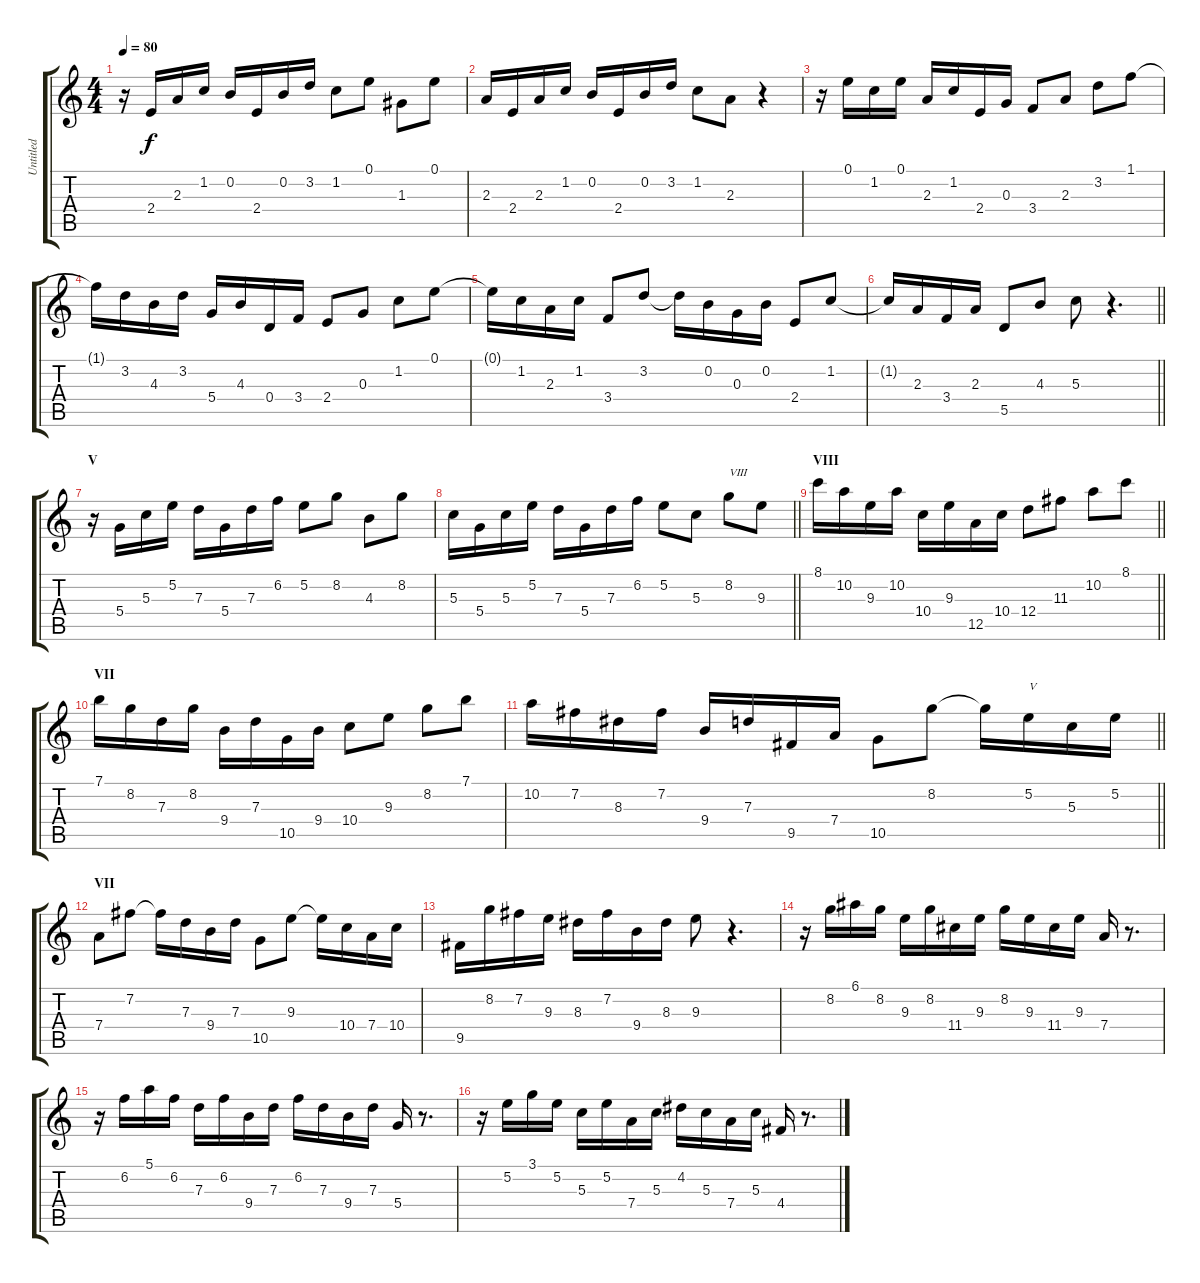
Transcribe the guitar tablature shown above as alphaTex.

\track ("Untitled" "Untitled") {instrument acousticguitarnylon}
\staff {score tabs}
\tuning (E4 B3 G3 D3 A2 E2) {hide}
\ts (4 4)
\tempo 80
\clef g2
\ks c
r.16{dy f instrument acousticguitarnylon} 2.4.16 2.3.16 1.2.16 0.2.16 2.4.16 0.2.16 3.2.16 1.2.8 0.1.8 1.3.8 0.1.8 |
2.3.16 2.4.16 2.3.16 1.2.16 0.2.16 2.4.16 0.2.16 3.2.16 1.2.8 2.3.8 r.4 |
r.16 0.1.16 1.2.16 0.1.16 2.3.16 1.2.16 2.4.16 0.3.16 3.4.8 2.3.8 3.2.8 1.1.8 |
1.1{t}.16 3.2.16 4.3.16 3.2.16 5.4.16 4.3.16 0.4.16 3.4.16 2.4.8 0.3.8 1.2.8 0.1.8 |
0.1{t}.16 1.2.16 2.3.16 1.2.16 3.4.8 3.2.8 3.2{t}.16 0.2.16 0.3.16 0.2.16 2.4.8 1.2.8 |
\barLineRight lightlight
1.2{t}.16 2.3.16 3.4.16 2.3.16 5.5.8 4.3.8 5.3.8 r.4{d} |
\section ("" "V")
r.16 5.4.16 5.3.16 5.2.16 7.3.16 5.4.16 7.3.16 6.2.16 5.2.8 8.2.8 4.3.8 8.2.8 |
\barLineRight lightlight
5.3.16 5.4.16 5.3.16 5.2.16 7.3.16 5.4.16 7.3.16 6.2.16 5.2.8 5.3.8 8.2.8{txt "VIII"} 9.3.8 |
\section ("" "VIII")
\barLineRight lightlight
8.1.16 10.2.16 9.3.16 10.2.16 10.4.16 9.3.16 12.5.16 10.4.16 12.4.8 11.3.8 10.2.8 8.1.8 |
\section ("" "VII")
7.1.16 8.2.16 7.3.16 8.2.16 9.4.16 7.3.16 10.5.16 9.4.16 10.4.8 9.3.8 8.2.8 7.1.8 |
\barLineRight lightlight
10.2.16 7.2.16 8.3.16 7.2.16 9.4.16 7.3.16 9.5.16 7.4.16 10.5.8 8.2.8 8.2{t}.16 5.2.16{txt "V"} 5.3.16 5.2.16 |
\section ("" "VII")
7.4.8 7.2.8 7.2{t}.16 7.3.16 9.4.16 7.3.16 10.5.8 9.3.8 9.3{t}.16 10.4.16 7.4.16 10.4.16 |
9.5.16 8.2.16 7.2.16 9.3.16 8.3.16 7.2.16 9.4.16 8.3.16 9.3.8 r.4{d} |
r.16 8.2.16 6.1.16 8.2.16 9.3.16 8.2.16 11.4.16 9.3.16 8.2.16 9.3.16 11.4.16 9.3.16 7.4.16 r.8{d} |
r.16 6.2.16 5.1.16 6.2.16 7.3.16 6.2.16 9.4.16 7.3.16 6.2.16 7.3.16 9.4.16 7.3.16 5.4.16 r.8{d} |
r.16 5.2.16 3.1.16 5.2.16 5.3.16 5.2.16 7.4.16 5.3.16 4.2.16 5.3.16 7.4.16 5.3.16 4.4.16 r.8{d}
